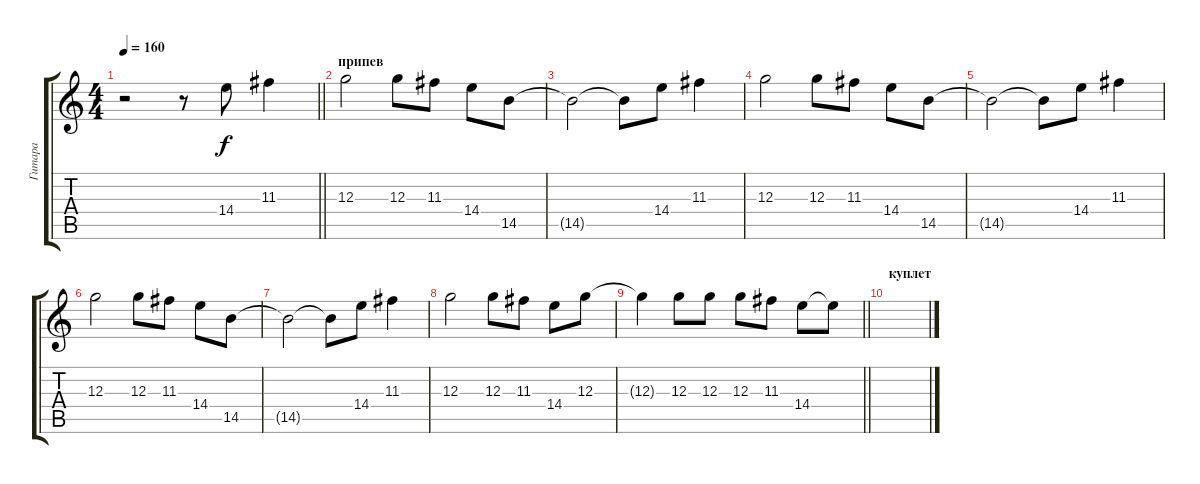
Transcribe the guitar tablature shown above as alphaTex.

\track ("Гитара" "Гитара") {instrument distortionguitar}
\staff {score tabs}
\tuning (E4 B3 G3 D3 A2 E2) {hide}
\ts (4 4)
\tempo 160
\clef g2
\barLineRight lightlight
\ks c
r.2{dy f} r.8 14.4.8 11.3.4 |
\section ("" "припев")
12.3.2 12.3.8 11.3.8 14.4.8 14.5.8 |
14.5{t}.2 14.5{t}.8 14.4.8 11.3.4 |
12.3.2 12.3.8 11.3.8 14.4.8 14.5.8 |
14.5{t}.2 14.5{t}.8 14.4.8 11.3.4 |
12.3.2 12.3.8 11.3.8 14.4.8 14.5.8 |
14.5{t}.2 14.5{t}.8 14.4.8 11.3.4 |
12.3.2 12.3.8 11.3.8 14.4.8 12.3.8 |
\barLineRight lightlight
12.3{t}.4 12.3.8 12.3.8 12.3.8 11.3.8 14.4.8 14.4{t}.8 |
\section ("" "куплет")
